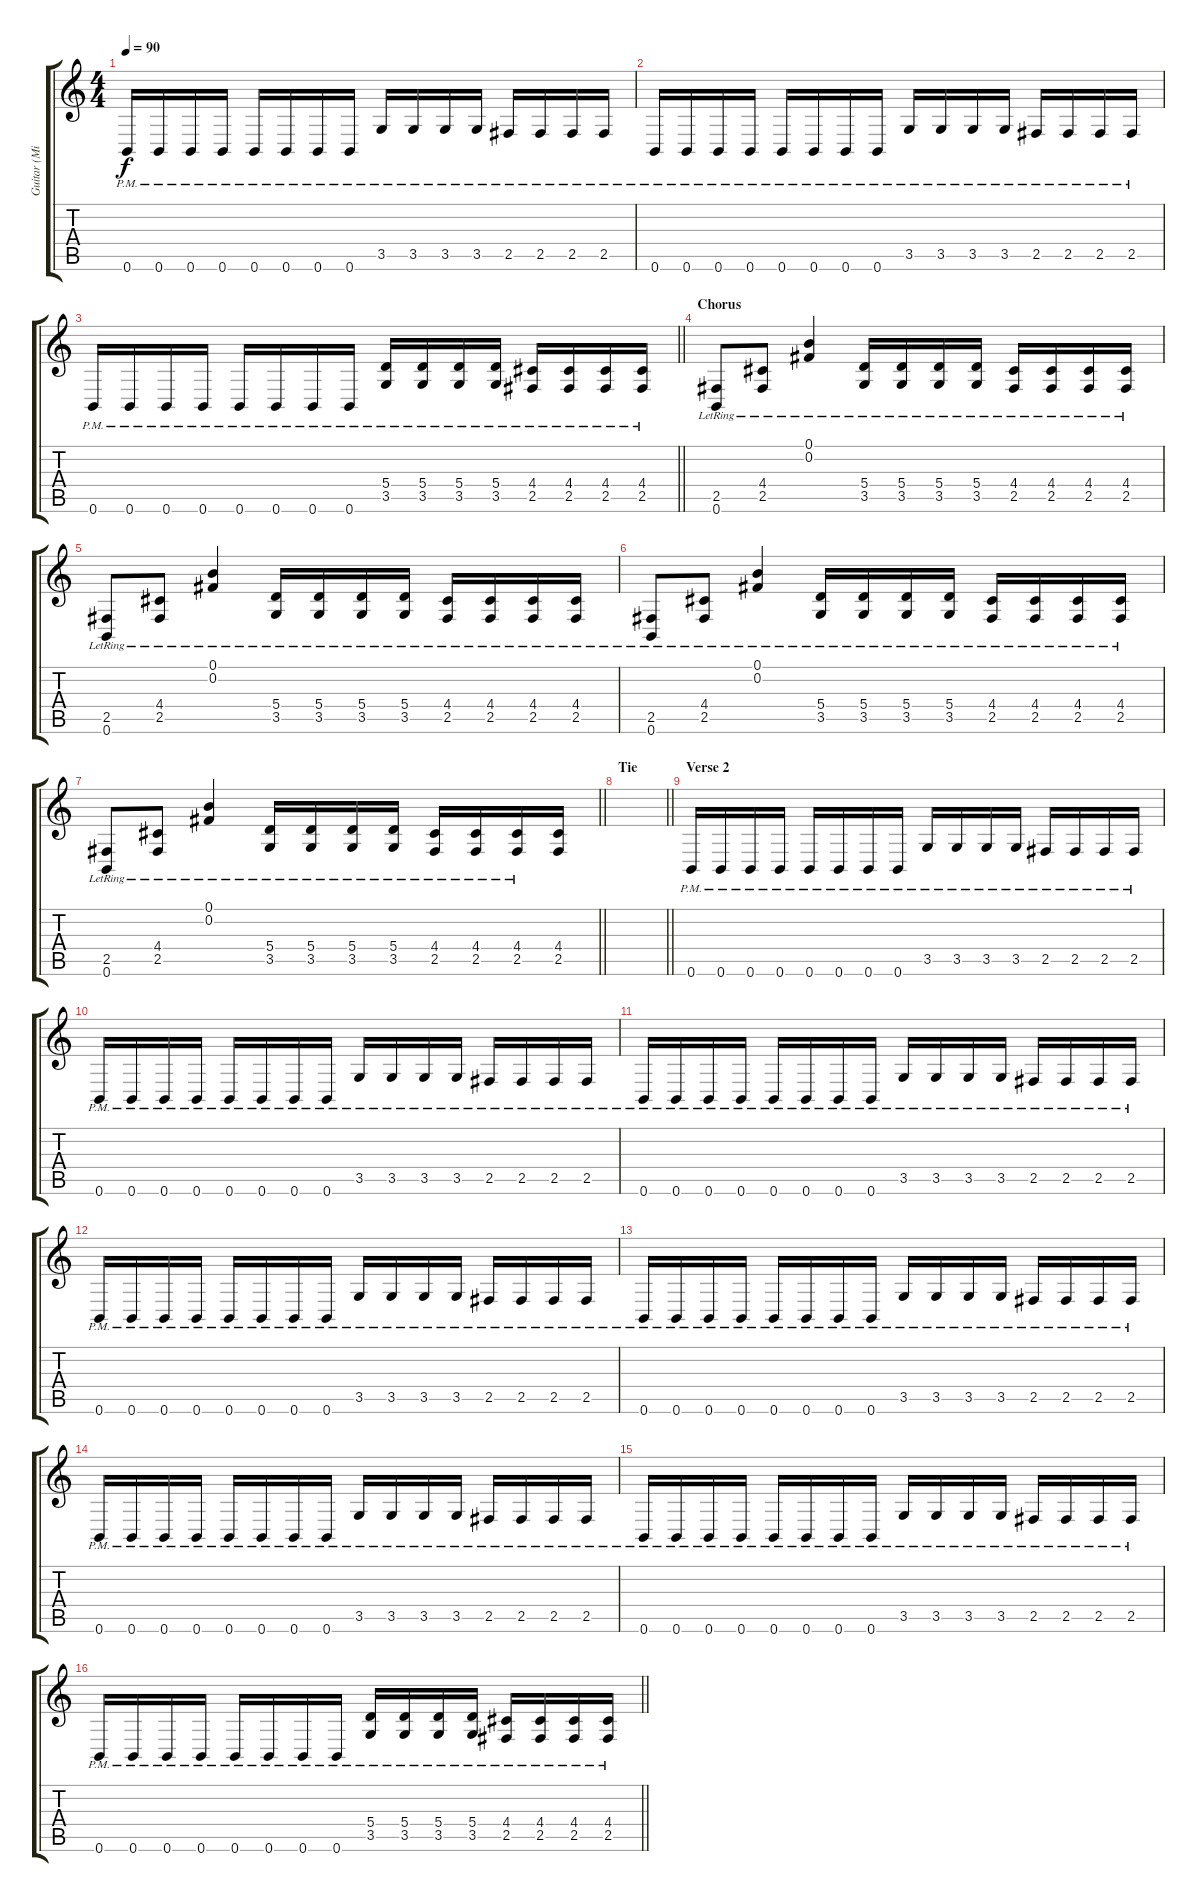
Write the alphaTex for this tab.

\track ("Guitar (Mike Sarkisyan)" "Guitar (Mi") {instrument overdrivenguitar}
\staff {score tabs}
\tuning (B3 Gb3 D3 A2 E2 B1) {hide}
\ts (4 4)
\tempo 90
\clef g2
\ks c
0.6{pm}.16{dy f} 0.6{pm}.16 0.6{pm}.16 0.6{pm}.16 0.6{pm}.16 0.6{pm}.16 0.6{pm}.16 0.6{pm}.16 3.5{pm}.16 3.5{pm}.16 3.5{pm}.16 3.5{pm}.16 2.5{pm}.16 2.5{pm}.16 2.5{pm}.16 2.5{pm}.16 |
0.6{pm}.16 0.6{pm}.16 0.6{pm}.16 0.6{pm}.16 0.6{pm}.16 0.6{pm}.16 0.6{pm}.16 0.6{pm}.16 3.5{pm}.16 3.5{pm}.16 3.5{pm}.16 3.5{pm}.16 2.5{pm}.16 2.5{pm}.16 2.5{pm}.16 2.5{pm}.16 |
\barLineRight lightlight
0.6{pm}.16 0.6{pm}.16 0.6{pm}.16 0.6{pm}.16 0.6{pm}.16 0.6{pm}.16 0.6{pm}.16 0.6{pm}.16 (5.4 3.5{pm}).16 (5.4 3.5{pm}).16 (5.4 3.5{pm}).16 (5.4 3.5{pm}).16 (4.4 2.5{pm}).16 (4.4 2.5{pm}).16 (4.4 2.5{pm}).16 (4.4 2.5{pm}).16 |
\section ("" "Chorus")
(2.5{lr} 0.6{lr}).8 (4.4 2.5{lr}).8 (0.1{lr} 0.2{lr}).4 (5.4{lr} 3.5{lr}).16 (5.4{lr} 3.5{lr}).16 (5.4{lr} 3.5{lr}).16 (5.4{lr} 3.5{lr}).16 (4.4{lr} 2.5{lr}).16 (4.4{lr} 2.5{lr}).16 (4.4{lr} 2.5{lr}).16 (4.4{lr} 2.5{lr}).16 |
(2.5{lr} 0.6{lr}).8 (4.4 2.5{lr}).8 (0.1{lr} 0.2{lr}).4 (5.4{lr} 3.5{lr}).16 (5.4{lr} 3.5{lr}).16 (5.4{lr} 3.5{lr}).16 (5.4{lr} 3.5{lr}).16 (4.4{lr} 2.5{lr}).16 (4.4{lr} 2.5{lr}).16 (4.4{lr} 2.5{lr}).16 (4.4{lr} 2.5{lr}).16 |
(2.5{lr} 0.6{lr}).8 (4.4 2.5{lr}).8 (0.1{lr} 0.2{lr}).4 (5.4{lr} 3.5{lr}).16 (5.4{lr} 3.5{lr}).16 (5.4{lr} 3.5{lr}).16 (5.4{lr} 3.5{lr}).16 (4.4{lr} 2.5{lr}).16 (4.4{lr} 2.5{lr}).16 (4.4{lr} 2.5{lr}).16 (4.4{lr} 2.5{lr}).16 |
\barLineRight lightlight
(2.5{lr} 0.6{lr}).8 (4.4 2.5{lr}).8 (0.1{lr} 0.2{lr}).4 (5.4{lr} 3.5{lr}).16 (5.4{lr} 3.5{lr}).16 (5.4{lr} 3.5{lr}).16 (5.4{lr} 3.5{lr}).16 (4.4{lr} 2.5{lr}).16 (4.4{lr} 2.5{lr}).16 (4.4{lr} 2.5{lr}).16 (4.4 2.5).16 |
\section ("" "Tie")
\barLineRight lightlight
|
\section ("" "Verse 2")
0.6{pm}.16 0.6{pm}.16 0.6{pm}.16 0.6{pm}.16 0.6{pm}.16 0.6{pm}.16 0.6{pm}.16 0.6{pm}.16 3.5{pm}.16 3.5{pm}.16 3.5{pm}.16 3.5{pm}.16 2.5{pm}.16 2.5{pm}.16 2.5{pm}.16 2.5{pm}.16 |
0.6{pm}.16 0.6{pm}.16 0.6{pm}.16 0.6{pm}.16 0.6{pm}.16 0.6{pm}.16 0.6{pm}.16 0.6{pm}.16 3.5{pm}.16 3.5{pm}.16 3.5{pm}.16 3.5{pm}.16 2.5{pm}.16 2.5{pm}.16 2.5{pm}.16 2.5{pm}.16 |
0.6{pm}.16 0.6{pm}.16 0.6{pm}.16 0.6{pm}.16 0.6{pm}.16 0.6{pm}.16 0.6{pm}.16 0.6{pm}.16 3.5{pm}.16 3.5{pm}.16 3.5{pm}.16 3.5{pm}.16 2.5{pm}.16 2.5{pm}.16 2.5{pm}.16 2.5{pm}.16 |
0.6{pm}.16 0.6{pm}.16 0.6{pm}.16 0.6{pm}.16 0.6{pm}.16 0.6{pm}.16 0.6{pm}.16 0.6{pm}.16 3.5{pm}.16 3.5{pm}.16 3.5{pm}.16 3.5{pm}.16 2.5{pm}.16 2.5{pm}.16 2.5{pm}.16 2.5{pm}.16 |
0.6{pm}.16 0.6{pm}.16 0.6{pm}.16 0.6{pm}.16 0.6{pm}.16 0.6{pm}.16 0.6{pm}.16 0.6{pm}.16 3.5{pm}.16 3.5{pm}.16 3.5{pm}.16 3.5{pm}.16 2.5{pm}.16 2.5{pm}.16 2.5{pm}.16 2.5{pm}.16 |
0.6{pm}.16 0.6{pm}.16 0.6{pm}.16 0.6{pm}.16 0.6{pm}.16 0.6{pm}.16 0.6{pm}.16 0.6{pm}.16 3.5{pm}.16 3.5{pm}.16 3.5{pm}.16 3.5{pm}.16 2.5{pm}.16 2.5{pm}.16 2.5{pm}.16 2.5{pm}.16 |
0.6{pm}.16 0.6{pm}.16 0.6{pm}.16 0.6{pm}.16 0.6{pm}.16 0.6{pm}.16 0.6{pm}.16 0.6{pm}.16 3.5{pm}.16 3.5{pm}.16 3.5{pm}.16 3.5{pm}.16 2.5{pm}.16 2.5{pm}.16 2.5{pm}.16 2.5{pm}.16 |
\barLineRight lightlight
0.6{pm}.16 0.6{pm}.16 0.6{pm}.16 0.6{pm}.16 0.6{pm}.16 0.6{pm}.16 0.6{pm}.16 0.6{pm}.16 (5.4 3.5{pm}).16 (5.4 3.5{pm}).16 (5.4 3.5{pm}).16 (5.4 3.5{pm}).16 (4.4 2.5{pm}).16 (4.4 2.5{pm}).16 (4.4 2.5{pm}).16 (4.4 2.5{pm}).16
